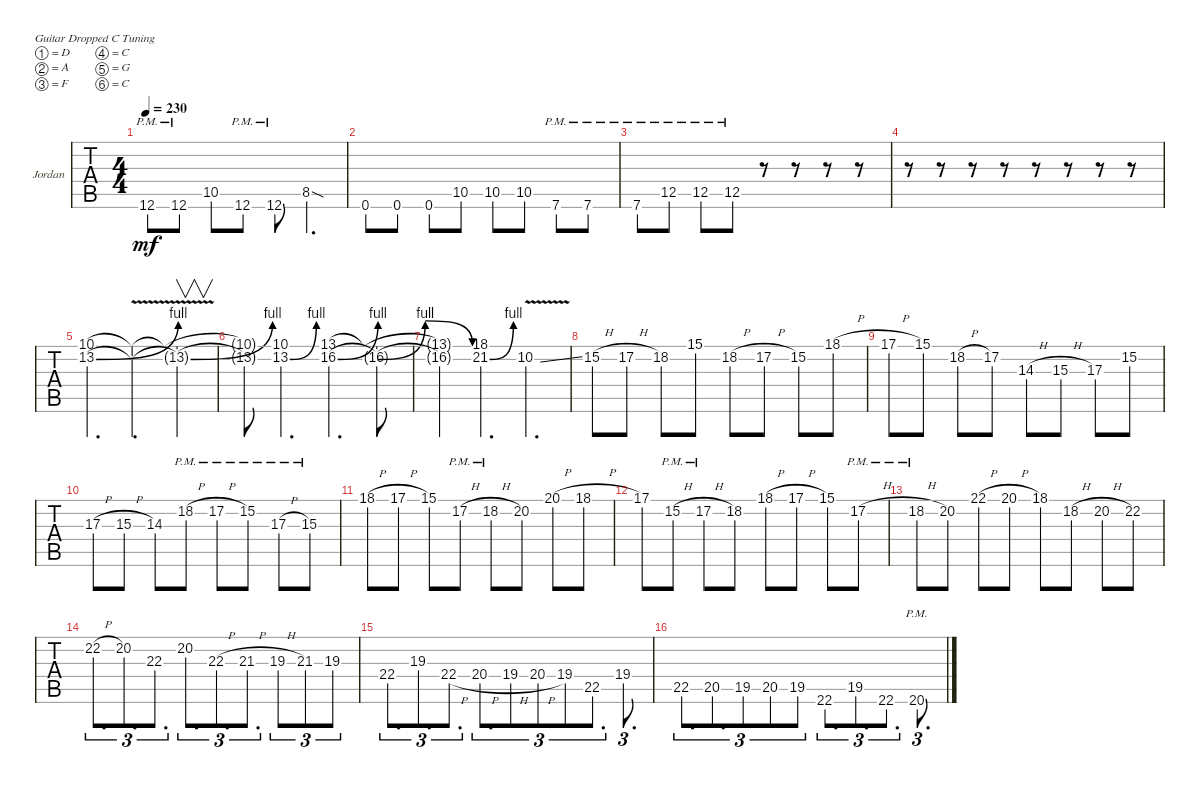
\bracketExtendMode groupsimilarinstruments
\firstSystemTrackNameOrientation horizontal
\otherSystemsTrackNameOrientation horizontal
\track ("Jid-Lee" "Jordan") {instrument overdrivenguitar}
\staff {tabs}
\tuning (D4 A3 F3 C3 G2 C2)
\ts (4 4)
\tempo 230
\clef g2
\ks c
12.6{pm}.8{dy mf} 12.6{pm}.8 10.5.8 12.6{pm}.8 12.6{pm}.8 8.5{sod}.4{d} |
0.6.8 0.6.8 0.6.8 10.5.8 10.5.8 10.5.8 7.6{pm}.8 7.6{pm}.8 |
7.6{pm}.8 12.5{pm}.8 12.5{pm}.8 12.5{pm}.8 r.8 r.8 r.8 r.8 |
r.8 r.8 r.8 r.8 r.8 r.8 r.8 r.8 |
(10.1 13.2{be (bend 0 0 10.799999999999999 4)}).4{d} (10.1{v t} 13.2{t}).4{d} (10.1{t} 13.2{be (bend 0 0 10.799999999999999 4) t}).4{v} |
(10.1{t} 13.2{t}).8 (10.1 13.2{be (bend 0 0 10.799999999999999 4)}).4{d} (16.2{be (bend 0 0 9.6 4)} 13.1).4{d} (16.2{be (bendrelease 0 0 15 4 29.4 4 55.8 0) t} 13.1{t}).8 |
(16.2{t} 13.1{t}).4 (18.1 21.2{be (bend 0 0 10.2 4)}).4{d} 10.2{v ss}.4{d} |
15.2{h}.8 17.2{h}.8 18.2.8 15.1.8 18.2{h}.8 17.2{h}.8 15.2.8 18.1{h}.8 |
17.1{h}.8 15.1.8 18.2{h}.8 17.2.8 14.3{h}.8 15.3{h}.8 17.3.8 15.2.8 |
17.3{h}.8 15.3{h}.8 14.3.8 18.2{h pm}.8 17.2{h pm}.8 15.2{pm}.8 17.3{h pm}.8 15.3{pm}.8 |
18.1{h}.8 17.1{h}.8 15.1.8 17.2{h pm}.8 18.2{h pm}.8 20.2.8 20.1{h}.8 18.1{h}.8 |
17.1.8 15.2{h pm}.8 17.2{h pm}.8 18.2.8 18.1{h}.8 17.1{h}.8 15.1.8 17.2{h pm}.8 |
18.2{h pm}.8 20.2.8 22.1{h}.8 20.1{h}.8 18.1.8 18.2{h}.8 20.2{h}.8 22.2.8 |
22.2{h}.8{d tu (3 2)} 20.2.8{d tu (3 2)} 22.3.8{d tu (3 2)} 20.2.8{d tu (3 2)} 22.3{h}.8{d tu (3 2)} 21.3{h}.8{d tu (3 2)} 19.3{h}.8{tu (3 2)} 21.3.8{tu (3 2)} 19.3.8{tu (3 2)} |
22.4.8{d tu (3 2)} 19.3.8{d tu (3 2)} 22.4{h}.8{d tu (3 2)} 20.4{h}.8{d tu (3 2)} 19.4{h}.8{tu (3 2)} 20.4{h}.8{tu (3 2)} 19.4.8{tu (3 2)} 22.5.8{d tu (3 2)} 19.4.8{d tu (3 2)} |
22.5.8{d tu (3 2)} 20.5.8{d tu (3 2)} 19.5.8{tu (3 2)} 20.5.8{tu (3 2)} 19.5.8{tu (3 2)} 22.6.8{d tu (3 2)} 19.5.8{d tu (3 2)} 22.6.8{d tu (3 2)} 20.6{pm}.8{d tu (3 2)}
